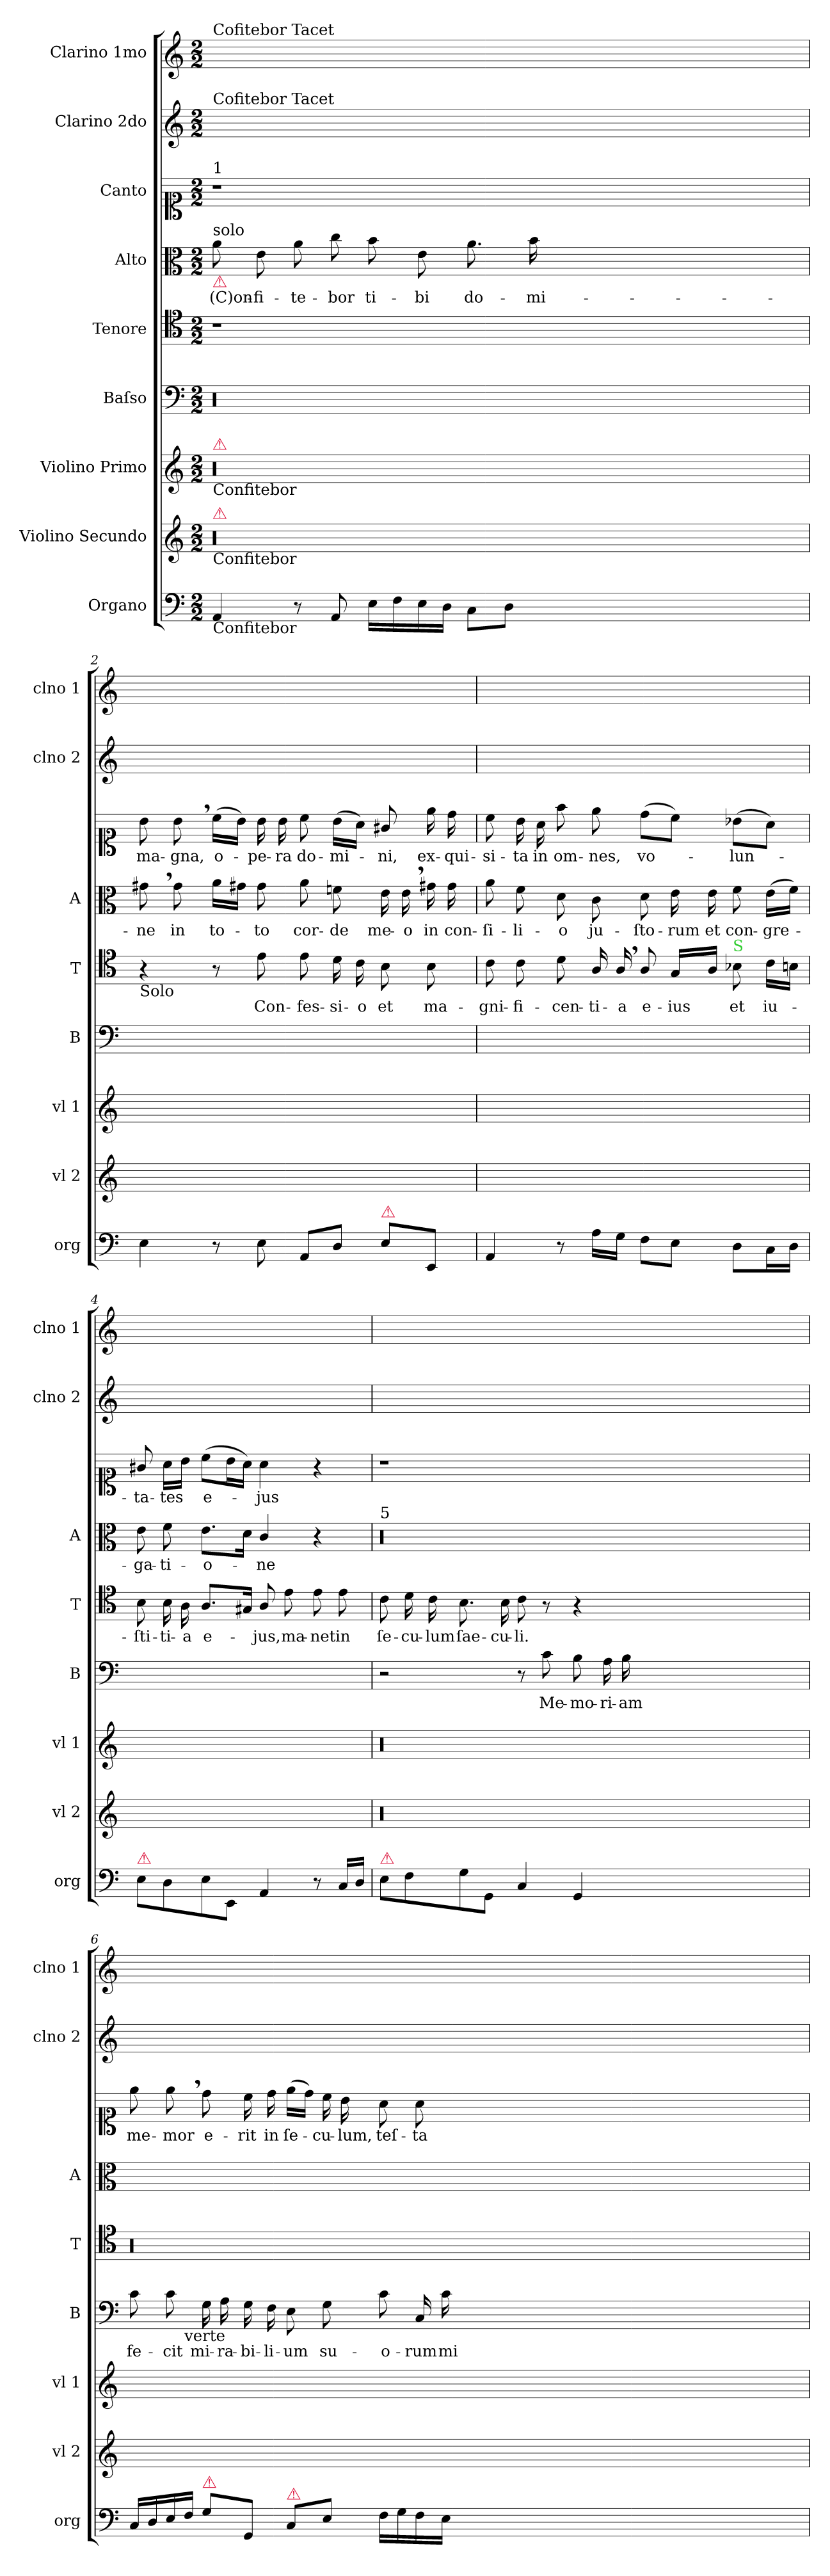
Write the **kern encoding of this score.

**kern	**kern	**kern	**kern	**text	**kern	**text	**kern	**text	**kern	**text	**kern	**kern
*part9	*part8	*part7	*part6	*part6	*part5	*part5	*part4	*part4	*part3	*part3	*part2	*part1
*staff9	*staff8	*staff7	*staff6	*staff6	*staff5	*staff5	*staff4	*staff4	*staff3	*staff3	*staff2	*staff1
*I"Organo	*I"Violino Secundo	*I"Violino Primo	*I"Baſso	*	*I"Tenore	*	*I"Alto	*	*I"Canto	*	*I"Clarino 2do	*I"Clarino 1mo
*I'org	*I'vl 2	*I'vl 1	*I'B	*	*I'T	*	*I'A	*	*	*	*I'clno 2	*I'clno 1
*clefF4	*clefG2	*clefG2	*clefF4	*	*clefC4	*	*clefC3	*	*clefC1	*	*clefG2	*clefG2
*k[]	*k[]	*k[]	*k[]	*	*k[]	*	*k[]	*	*k[]	*	*k[]	*k[]
*a:	*a:	*a:	*a:	*	*a:	*	*a:	*	*a:	*	*a:	*a:
*M2/2	*M2/2	*M2/2	*M2/2	*	*M2/2	*	*M2/2	*	*M2/2	*	*M2/2	*M2/2
=1	=1	=1	=1	=1	=1	=1	=1	=1	=1	=1	=1	=1
!	!	!	!	!	!	!	!	!	!	!	!	!LO:TX:a:t=Cofitebor Tacet
!	!	!	!	!	!	!	!	!	!	!	!LO:TX:a:t=Cofitebor Tacet	!
!	!	!	!	!	!	!	!	!	!LO:TX:a:t=1	!	!	!
!	!	!	!	!	!	!	!LO:TX:b:color=crimson:t=⚠	!	!	!	!	!
!	!	!	!	!	!	!	!LO:TX:a:t=solo	!	!	!	!	!
!	!	!LO:TX:a:color=crimson:t=⚠	!	!	!	!	!	!	!	!	!	!
!	!	!LO:TX:b:t=Confitebor	!	!	!	!	!	!	!	!	!	!
!	!LO:TX:a:color=crimson:t=⚠	!	!	!	!	!	!	!	!	!	!	!
!	!LO:TX:b:t=Confitebor	!	!	!	!	!	!	!	!	!	!	!
!LO:TX:b:t=Confitebor	!	!	!	!	!	!	!	!	!	!	!	!
4AA/	00r	00r	00r	.	1r	.	8a\	(C)on-	1r	.	1ryy	1ryy
.	.	.	.	.	.	.	8e\	-fi-	.	.	.	.
8r	.	.	.	.	.	.	8a\	-te-	.	.	.	.
8AA/	.	.	.	.	.	.	8cc\	-bor	.	.	.	.
16E\LL	.	.	.	.	.	.	8b\	ti-	.	.	.	.
16F\	.	.	.	.	.	.	.	.	.	.	.	.
16E\	.	.	.	.	.	.	8e\	-bi	.	.	.	.
16D\JJ	.	.	.	.	.	.	.	.	.	.	.	.
8C\L	.	.	.	.	.	.	8.a\	do-	.	.	.	.
8D\J	.	.	.	.	.	.	.	.	.	.	.	.
.	.	.	.	.	.	.	16b\	-mi-	.	.	.	.
0.ryy	.	.	.	.	0.ryy	.	0.ryy	.	0.ryy	.	0.ryy	0.ryy
=2	=2	=2	=2	=2	=2	=2	=2	=2	=2	=2	=2	=2
!	!	!	!	!	!LO:TX:b:t=Solo	!	!	!	!	!	!	!
4E\	1ryy	1ryy	1ryy	.	4r	.	8g#X,<\	-ne	8b\	ma-	1ryy	1ryy
.	.	.	.	.	.	.	8g#\	in	8b,<\	-gna,	.	.
8r	.	.	.	.	8r	.	16a\LL	to-	(16cc\LL	o-	.	.
.	.	.	.	.	.	.	16g#X\JJ	.	16b\JJ)	.	.	.
8E\	.	.	.	.	8e\	Con-	8g#\	-to	16b\	-pe-	.	.
.	.	.	.	.	.	.	.	.	16b\	-ra	.	.
8AA/L	.	.	.	.	8e\	-fes-	8a\	cor-	8cc\	do-	.	.
8D/J	.	.	.	.	16d\	-si-	8fn\	-de	(16b\LL	-mi-	.	.
.	.	.	.	.	16c\	-o	.	.	16a\JJ)	.	.	.
!LO:TX:a:color=crimson:t=⚠	!	!	!	!	!	!	!	!	!	!	!	!
8E\L	.	.	.	.	8B\	et	16e\	me-	8g#X/	-ni,	.	.
.	.	.	.	.	.	.	16e,<\	-o	.	.	.	.
8EE/J	.	.	.	.	8B\	ma-	16g#X\	in	16ee\	ex-	.	.
.	.	.	.	.	.	.	16g#\	con-	16dd\	-qui-	.	.
=3	=3	=3	=3	=3	=3	=3	=3	=3	=3	=3	=3	=3
4AA/	1ryy	1ryy	1ryy	.	8c\	-gni-	8a\	-ſi-	8cc\	-si-	1ryy	1ryy
.	.	.	.	.	8c\	-fi-	8f\	-li-	16b\	-ta	.	.
.	.	.	.	.	.	.	.	.	16a\	in	.	.
8r	.	.	.	.	8d\	-cen-	8d\	-o	8ff\	om-	.	.
16A\LL	.	.	.	.	16A/	-ti-	8c\	ju-	8ee\	-nes,	.	.
16G\JJ	.	.	.	.	16A,</	-a	.	.	.	.	.	.
8F\L	.	.	.	.	8A/	e-	8d\	-ſto-	(8dd\L	vo-	.	.
8E\J	.	.	.	.	16G/LL	-ius	16e\	-rum	8cc\J)	.	.	.
.	.	.	.	.	16A/JJ	.	16e\	et	.	.	.	.
!	!	!	!	!	!LO:TX:a:color=limegreen:t=S	!	!	!	!	!	!	!
8D\L	.	.	.	.	8B-X	et	8f\	con-	(8b-X\L	-lun-	.	.
16C\L	.	.	.	.	16c\LL	iu-	(16e\LL	-gre-	8a\J)	.	.	.
16D\JJ	.	.	.	.	16Bn\JJ	.	16f\JJ)	.	.	.	.	.
=4	=4	=4	=4	=4	=4	=4	=4	=4	=4	=4	=4	=4
!LO:TX:a:color=crimson:t=⚠	!	!	!	!	!	!	!	!	!	!	!	!
8E\L	1ryy	1ryy	1ryy	.	8B\	-ſti-	8e\	-ga-	8g#X/	-ta-	1ryy	1ryy
8D\	.	.	.	.	16B\	-ti-	8f\	-ti-	16a\LL	-tes	.	.
.	.	.	.	.	16A\	-a	.	.	16b\JJ	.	.	.
8E\	.	.	.	.	8.A/L	e-	8.e\L	-o-	(8cc\L	e-	.	.
8EE/J	.	.	.	.	.	.	.	.	16b\L	.	.	.
.	.	.	.	.	16G#X/Jk	.	16d\Jk	.	16a\JJ)	.	.	.
4AA/	.	.	.	.	8A/	-jus,	4c/	-ne	4a\	-jus	.	.
.	.	.	.	.	8e\	ma-	.	.	.	.	.	.
8r	.	.	.	.	8e\	-net	4r	.	4r	.	.	.
16C/LL	.	.	.	.	8e\	in	.	.	.	.	.	.
16D/JJ	.	.	.	.	.	.	.	.	.	.	.	.
=5	=5	=5	=5	=5	=5	=5	=5	=5	=5	=5	=5	=5
!	!	!	!	!	!	!	!LO:TX:a:t=5	!	!	!	!	!
!LO:TX:a:color=crimson:t=⚠	!	!	!	!	!	!	!	!	!	!	!	!
8E\L	00r	00r	2r	.	8c\	ſe-	00r	.	1r	.	1ryy	1ryy
8F\	.	.	.	.	16d\	-cu-	.	.	.	.	.	.
.	.	.	.	.	16c\	-lum	.	.	.	.	.	.
8G\	.	.	.	.	8.B\	ſae-	.	.	.	.	.	.
8GG/J	.	.	.	.	.	.	.	.	.	.	.	.
.	.	.	.	.	16B\	-cu-	.	.	.	.	.	.
4C/	.	.	8r	.	8c\	-li.	.	.	.	.	.	.
.	.	.	8c\	Me-	8r	.	.	.	.	.	.	.
4GG/	.	.	8B\	-mo-	4r	.	.	.	.	.	.	.
.	.	.	16A\	-ri-	.	.	.	.	.	.	.	.
.	.	.	16B\	-am	.	.	.	.	.	.	.	.
0.ryy	.	.	0.ryy	.	0.ryy	.	.	.	0.ryy	.	0.ryy	0.ryy
=6	=6	=6	=6	=6	=6	=6	=6	=6	=6	=6	=6	=6
*	*	*	*^	*	*	*	*	*	*	*	*	*
16C/LL	00ryy	00ryy	8c\	8.ryy	fe-	00r	.	00ryy	.	8ee\	me-	1ryy	1ryy
16D/	.	.	.	.	.	.	.	.	.	.	.	.	.
16E/	.	.	8c\	.	-cit	.	.	.	.	8ee,<\	-mor	.	.
!	!	!	!	!LO:TX:b:t=verte	!	!	!	!	!	!	!	!	!
16F/JJ	.	.	.	1ryy	.	.	.	.	.	.	.	.	.
!LO:TX:a:color=crimson:t=⚠	!	!	!	!	!	!	!	!	!	!	!	!	!
8G\L	.	.	16G\	.	mi-	.	.	.	.	8dd\	e-	.	.
.	.	.	16A\	.	-ra-	.	.	.	.	.	.	.	.
8GG/J	.	.	16G\	.	-bi-	.	.	.	.	16cc\	-rit	.	.
.	.	.	16F\	.	-li-	.	.	.	.	16dd\	in	.	.
!LO:TX:a:color=crimson:t=⚠	!	!	!	!	!	!	!	!	!	!	!	!	!
8C/L	.	.	8E\	.	-um	.	.	.	.	(16ee\LL	ſe-	.	.
.	.	.	.	.	.	.	.	.	.	16dd\JJ)	.	.	.
8E\J	.	.	8G\	.	su-	.	.	.	.	16cc\	-cu-	.	.
.	.	.	.	.	.	.	.	.	.	16b\	-lum,	.	.
16F\LL	.	.	8c\	.	-o-	.	.	.	.	8a\	teſ-	.	.
16G\	.	.	.	.	.	.	.	.	.	.	.	.	.
16F\	.	.	16C/	.	-rum	.	.	.	.	8a\	-ta-	.	.
16E\JJ	.	.	16c\	.	mi-	.	.	.	.	.	.	.	.
0.ryy	.	.	0.ryy	.	.	.	.	.	.	0.ryy	.	0.ryy	0.ryy
.	.	.	.	1ryy	.	.	.	.	.	.	.	.	.
.	.	.	.	1ryy	.	.	.	.	.	.	.	.	.
.	.	.	.	2ryy	.	.	.	.	.	.	.	.	.
.	.	.	.	4ryy	.	.	.	.	.	.	.	.	.
.	.	.	.	16ryy	.	.	.	.	.	.	.	.	.
*	*	*	*v	*v	*	*	*	*	*	*	*	*	*
=	=	=	=	=	=	=	=	=	=	=	=	=
*-	*-	*-	*-	*-	*-	*-	*-	*-	*-	*-	*-	*-
